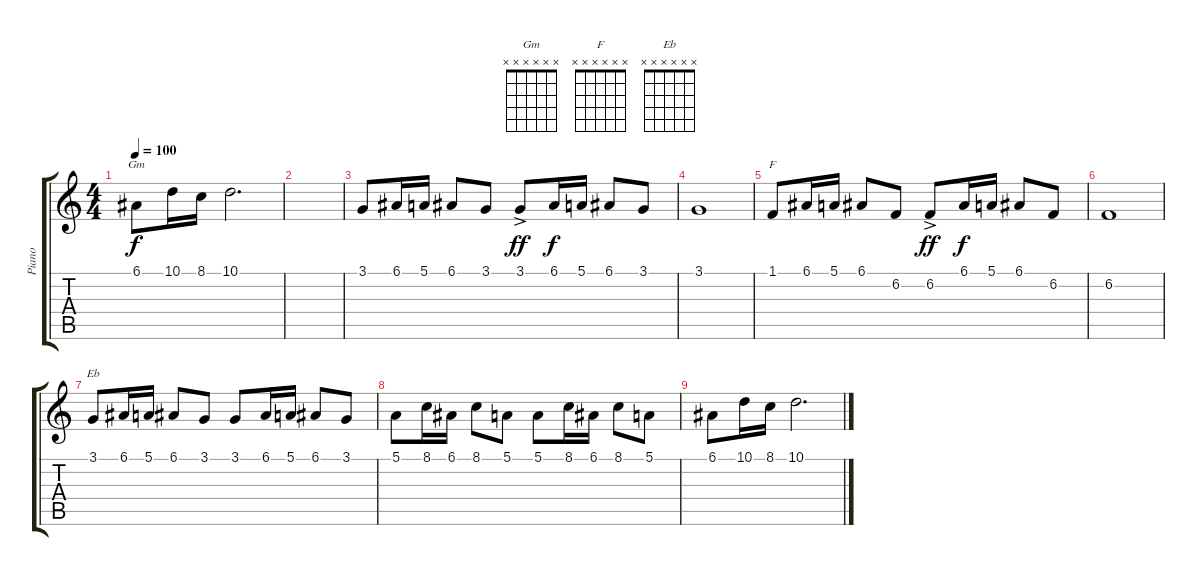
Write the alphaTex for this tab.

\track ("Piano" "Piano") {instrument acousticgrandpiano}
\staff {score tabs}
\tuning (E4 B3 G3 D3 A2 E2) {hide}
\chord ("Gm" x x x x x x)
\chord ("F" x x x x x x)
\chord ("Eb" x x x x x x)
\ts (4 4)
\tempo 100
\clef g2
\ks c
6.1.8{ch "Gm" dy f} 10.1.16 8.1.16 10.1.2{d} |
|
3.1.8 6.1.16 5.1.16 6.1.8 3.1.8 3.1{ac}.8{dy ff} 6.1.16{dy f} 5.1.16 6.1.8 3.1.8 |
3.1.1 |
1.1.8{ch "F"} 6.1.16 5.1.16 6.1.8 6.2.8 6.2{ac}.8{dy ff} 6.1.16{dy f} 5.1.16 6.1.8 6.2.8 |
6.2.1 |
3.1.8{ch "Eb"} 6.1.16 5.1.16 6.1.8 3.1.8 3.1.8 6.1.16 5.1.16 6.1.8 3.1.8 |
5.1.8 8.1.16 6.1.16 8.1.8 5.1.8 5.1.8 8.1.16 6.1.16 8.1.8 5.1.8 |
6.1.8 10.1.16 8.1.16 10.1.2{d}
